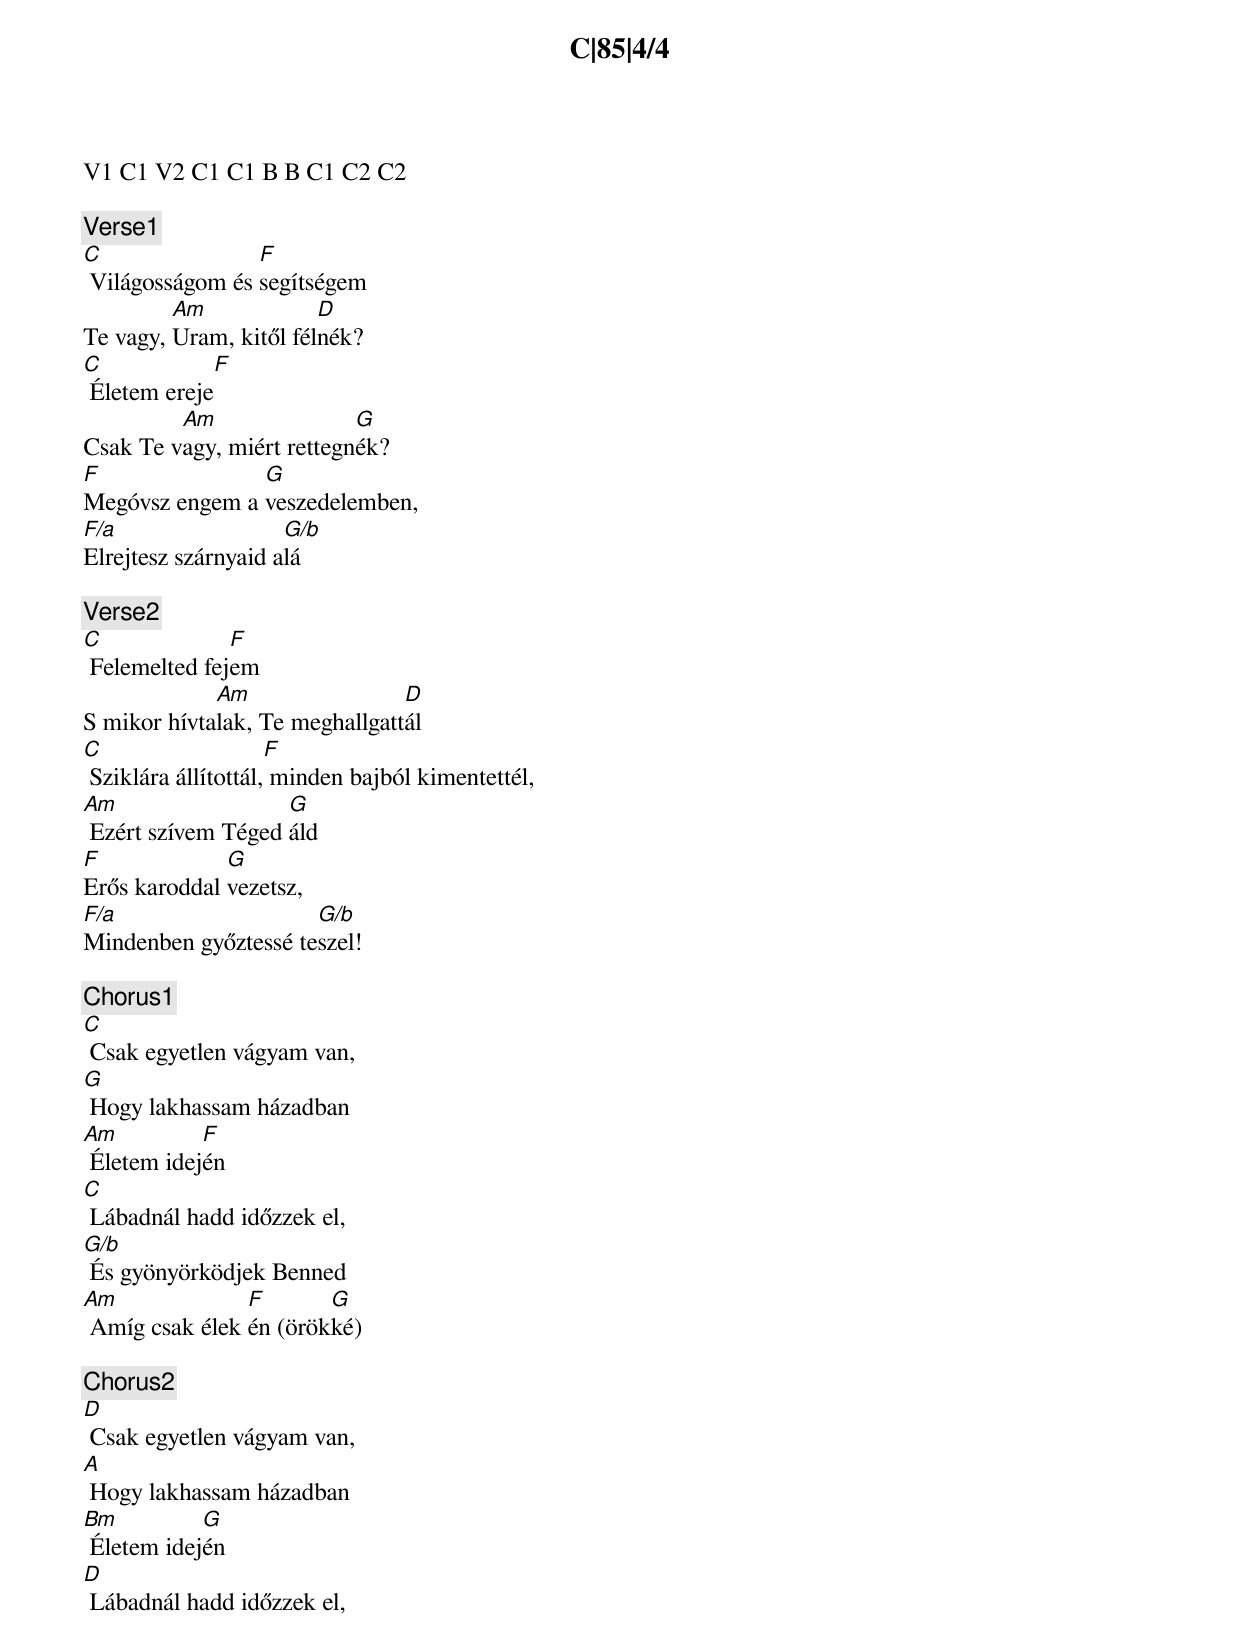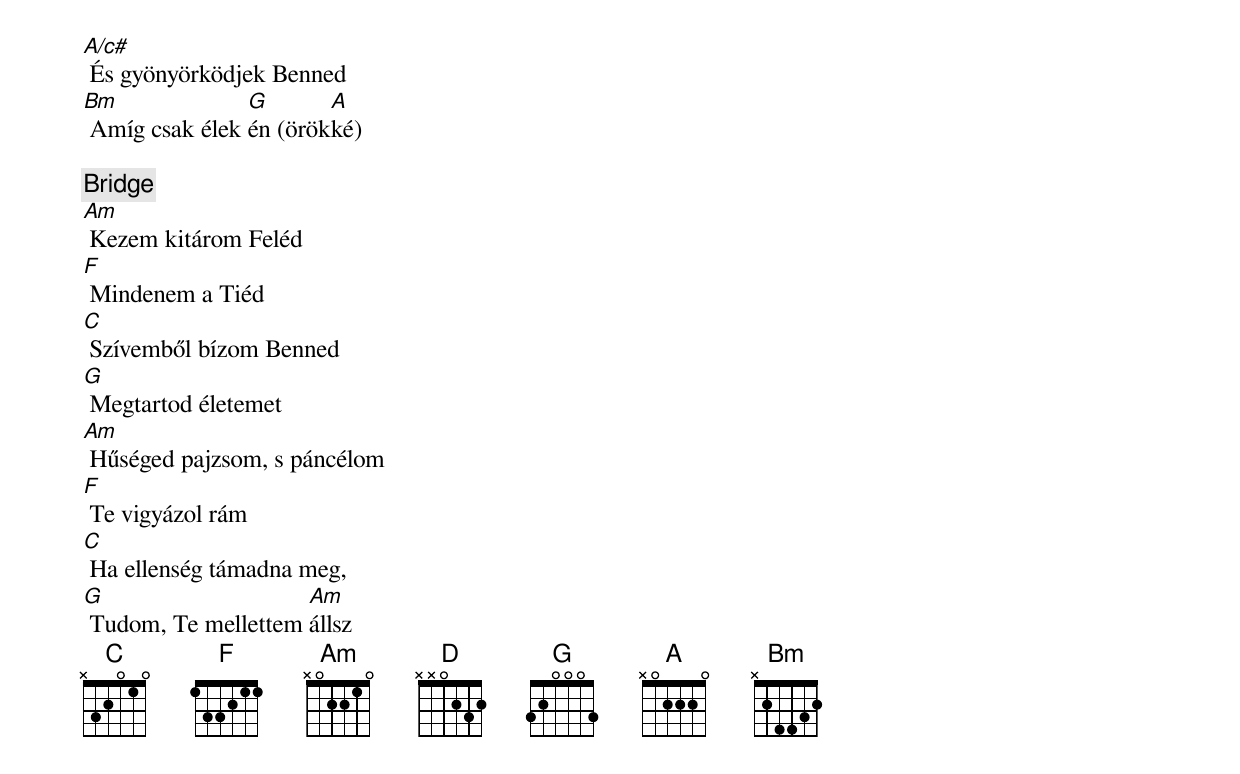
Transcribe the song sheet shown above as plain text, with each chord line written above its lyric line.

C|85|4/4
V1 C1 V2 C1 C1 B B C1 C2 C2

[Verse1]
C                F
 Világosságom és segítségem
         Am             D
Te vagy, Uram, kitől félnék?
C            F
 Életem ereje
         Am                G
Csak Te vagy, miért rettegnék?
F               G
Megóvsz engem a veszedelemben,
F/a                  G/b
Elrejtesz szárnyaid alá

[Verse2]
C              F
 Felemelted fejem
             Am                 D
S mikor hívtalak, Te meghallgattál
C                    F
 Sziklára állítottál, minden bajból kimentettél,
Am                  G
 Ezért szívem Téged áld
F             G
Erős karoddal vezetsz,
F/a                   G/b
Mindenben győztessé teszel!

[Chorus1]
C
 Csak egyetlen vágyam van,
G
 Hogy lakhassam házadban
Am          F
 Életem idején
C
 Lábadnál hadd időzzek el,
G/b
 És gyönyörködjek Benned
Am              F       G
 Amíg csak élek én (örökké)

[Chorus2]
D
 Csak egyetlen vágyam van,
A
 Hogy lakhassam házadban
Bm          G
 Életem idején
D
 Lábadnál hadd időzzek el,
A/c#
 És gyönyörködjek Benned
Bm              G       A
 Amíg csak élek én (örökké)

[Bridge]
Am
 Kezem kitárom Feléd
F
 Mindenem a Tiéd
C
 Szívemből bízom Benned
G
 Megtartod életemet
Am
 Hűséged pajzsom, s páncélom
F
 Te vigyázol rám
C
 Ha ellenség támadna meg,
G                    Am
 Tudom, Te mellettem állsz
